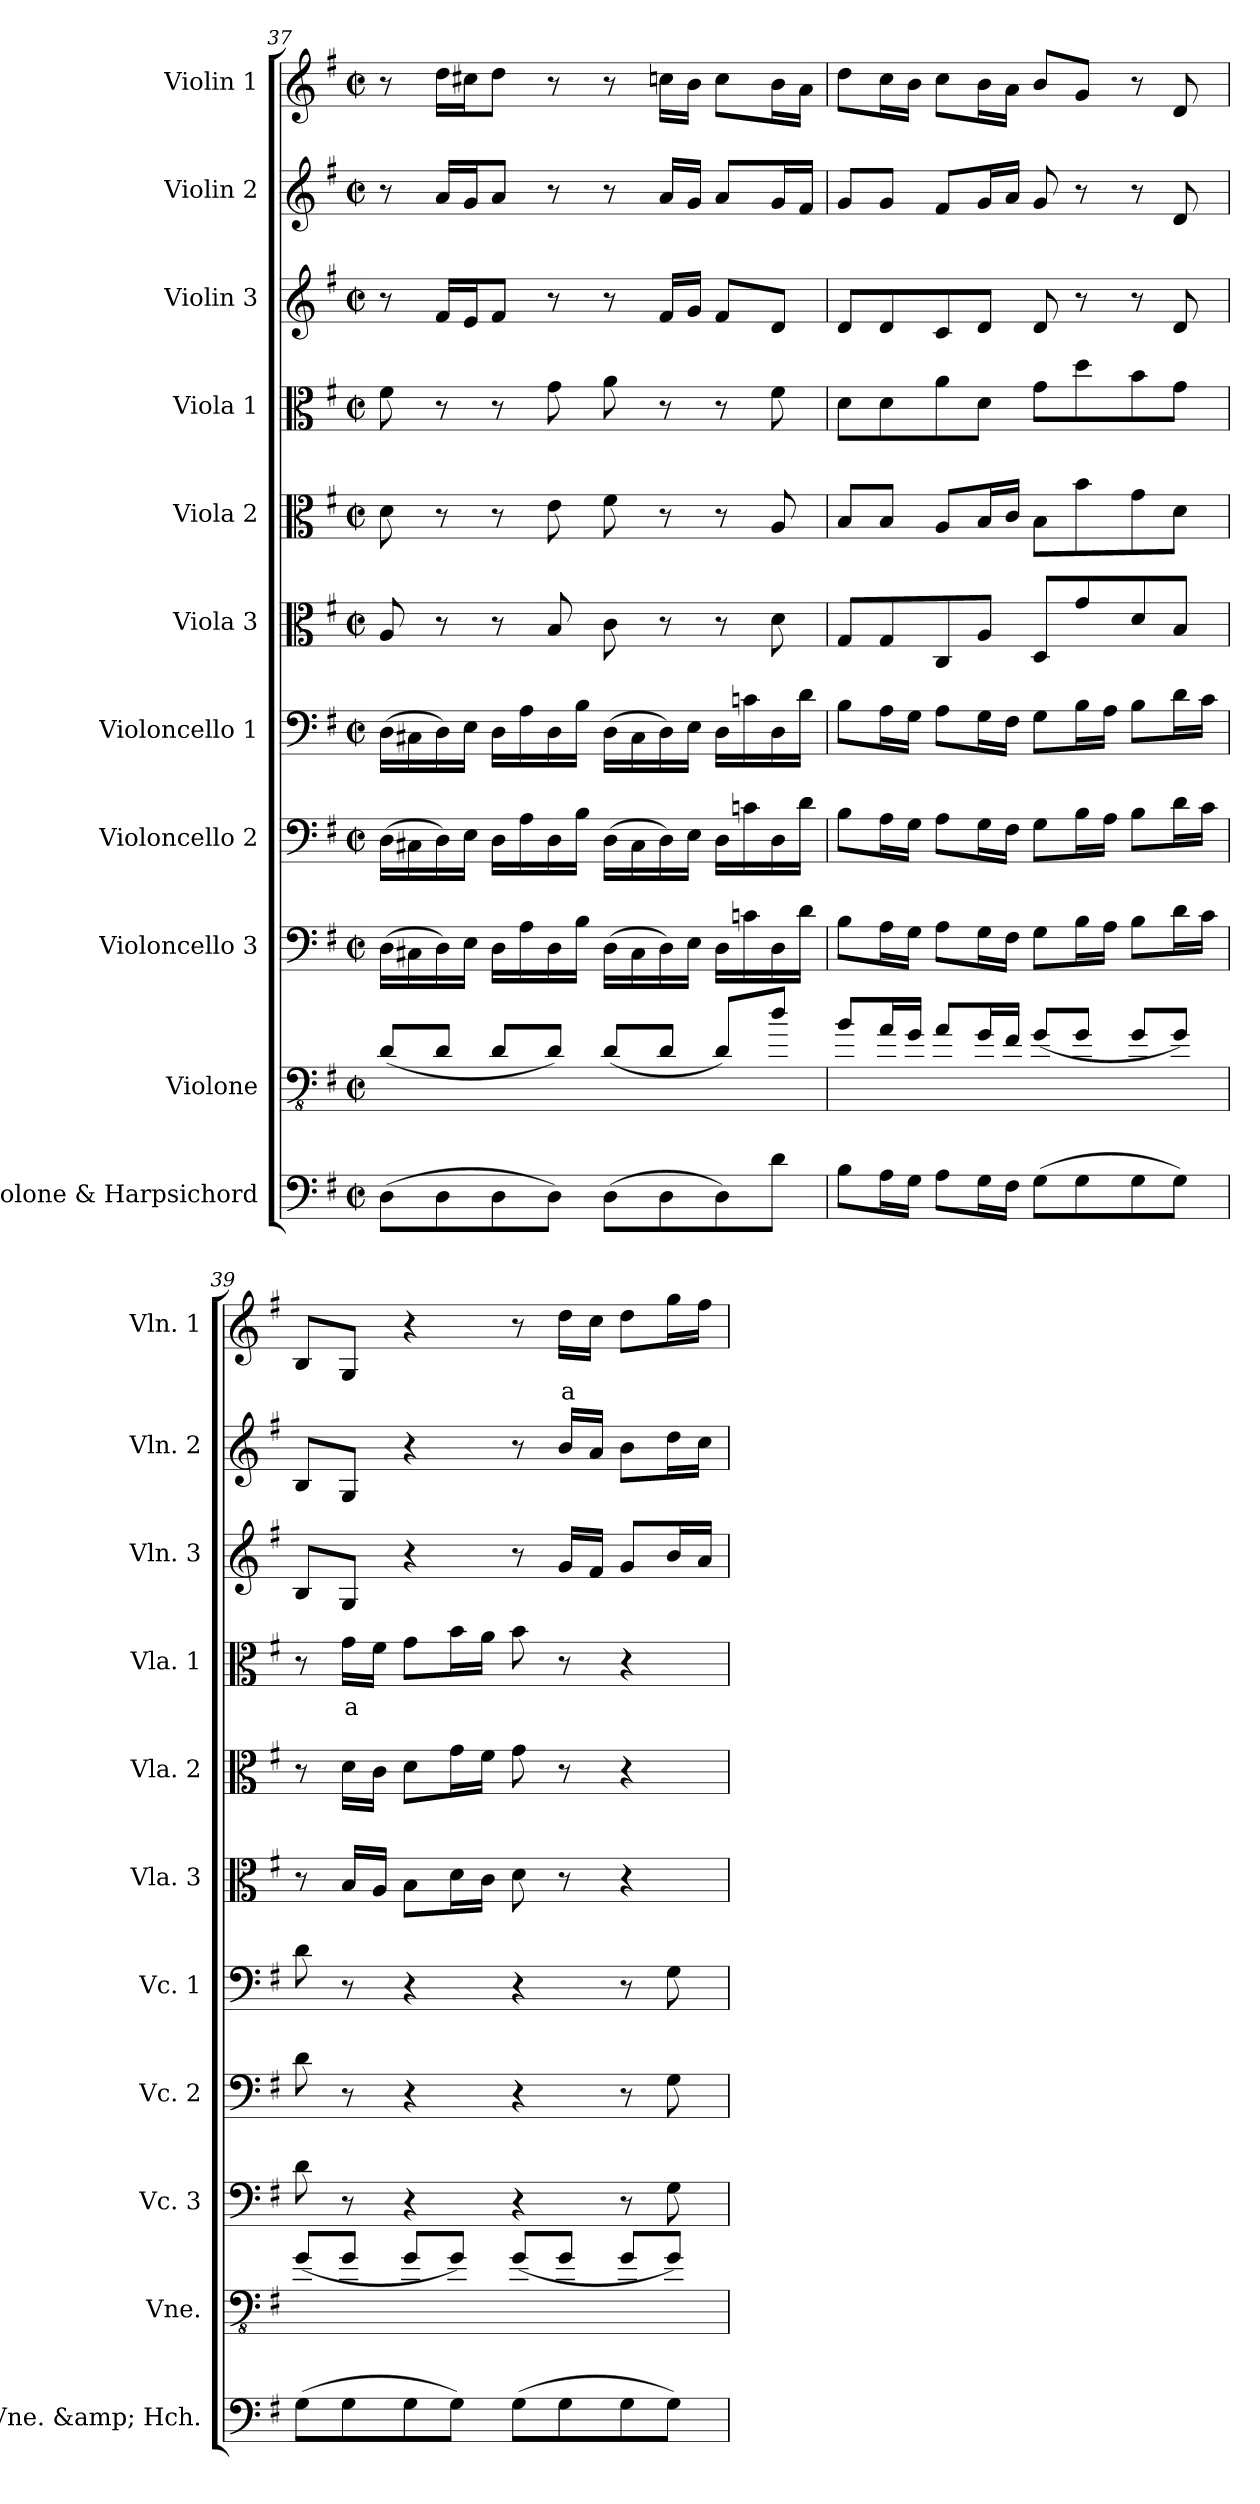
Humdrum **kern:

**kern	**kern	**kern	**kern	**kern	**kern	**kern	**kern	**text	**kern	**kern	**kern	**text
*part11	*part10	*part9	*part8	*part7	*part6	*part5	*part4	*part4	*part3	*part2	*part1	*part1
*staff11	*staff10	*staff9	*staff8	*staff7	*staff6	*staff5	*staff4	*staff4	*staff3	*staff2	*staff1	*staff1
*I"Violone &amp; Harpsichord	*I"Violone	*I"Violoncello 3	*I"Violoncello 2	*I"Violoncello 1	*I"Viola 3	*I"Viola 2	*I"Viola 1	*	*I"Violin 3	*I"Violin 2	*I"Violin 1	*
*I'Vne. &amp; Hch.	*I'Vne.	*I'Vc. 3	*I'Vc. 2	*I'Vc. 1	*I'Vla. 3	*I'Vla. 2	*I'Vla. 1	*	*I'Vln. 3	*I'Vln. 2	*I'Vln. 1	*
*clefF4	*clefFv4	*clefF4	*clefF4	*clefF4	*clefC3	*clefC3	*clefC3	*	*clefG2	*clefG2	*clefG2	*
*	*ITrd7c12	*	*	*	*	*	*	*	*	*	*	*
*k[f#]	*k[f#]	*k[f#]	*k[f#]	*k[f#]	*k[f#]	*k[f#]	*k[f#]	*	*k[f#]	*k[f#]	*k[f#]	*
*M4/4	*M4/4	*M4/4	*M4/4	*M4/4	*M4/4	*M4/4	*M4/4	*	*M4/4	*M4/4	*M4/4	*
*met(c|)	*met(c|)	*met(c|)	*met(c|)	*met(c|)	*met(c|)	*met(c|)	*met(c|)	*	*met(c|)	*met(c|)	*met(c|)	*
=37	=37	=37	=37	=37	=37	=37	=37	=37	=37	=37	=37	=37
(8D\L	(8DD/L	(16D\LL	(16D\LL	(16D\LL	8A/	8d\	8f#\	.	8r	8r	8r	.
.	.	16C#X\	16C#X\	16C#X\	.	.	.	.	.	.	.	.
8D\	8DD/J	16D\)	16D\)	16D\)	8r	8r	8r	.	16f#/LL	16a/LL	16dd\LL	.
.	.	16E\JJ	16E\JJ	16E\JJ	.	.	.	.	16e/J	16g/J	16cc#X\J	.
8D\	8DD/L	16D\LL	16D\LL	16D\LL	8r	8r	8r	.	8f#/J	8a/J	8dd\J	.
.	.	16A\	16A\	16A\	.	.	.	.	.	.	.	.
8D\J)	8DD/J)	16D\	16D\	16D\	8B/	8e\	8g\	.	8r	8r	8r	.
.	.	16B\JJ	16B\JJ	16B\JJ	.	.	.	.	.	.	.	.
(8D\L	(8DD/L	(16D\LL	(16D\LL	(16D\LL	8c\	8f#\	8a\	.	8r	8r	8r	.
.	.	16C#\	16C#\	16C#\	.	.	.	.	.	.	.	.
8D\	8DD/J	16D\)	16D\)	16D\)	8r	8r	8r	.	16f#/LL	16a/LL	16ccn\LL	.
.	.	16E\JJ	16E\JJ	16E\JJ	.	.	.	.	16g/JJ	16g/JJ	16b\JJ	.
8D\)	8DD/L)	16D\LL	16D\LL	16D\LL	8r	8r	8r	.	8f#/L	8a/L	8cc\L	.
.	.	16cn\	16cn\	16cn\	.	.	.	.	.	.	.	.
8d\J	8D/J	16D\	16D\	16D\	8d\	8A/	8f#\	.	8d/J	16g/L	16b\L	.
.	.	16d\JJ	16d\JJ	16d\JJ	.	.	.	.	.	16f#/JJ	16a\JJ	.
=38	=38	=38	=38	=38	=38	=38	=38	=38	=38	=38	=38	=38
8B\L	8BB/L	8B\L	8B\L	8B\L	8G/L	8B/L	8d\L	.	8d/L	8g/L	8dd\L	.
16A\L	16AA/L	16A\L	16A\L	16A\L	8G/	8B/J	8d\	.	8d/	8g/J	16cc\L	.
16G\JJ	16GG/JJ	16G\JJ	16G\JJ	16G\JJ	.	.	.	.	.	.	16b\JJ	.
8A\L	8AA/L	8A\L	8A\L	8A\L	8C/	8A/L	8a\	.	8c/	8f#/L	8cc\L	.
16G\L	16GG/L	16G\L	16G\L	16G\L	8A/J	16B/L	8d\J	.	8d/J	16g/L	16b\L	.
16F#\JJ	16FF#/JJ	16F#\JJ	16F#\JJ	16F#\JJ	.	16c/JJ	.	.	.	16a/JJ	16a\JJ	.
(8G\L	(8GG/L	8G\L	8G\L	8G\L	8D/L	8B\L	8g\L	.	8d/	8g/	8b/L	.
8G\	8GG/J	16B\L	16B\L	16B\L	8g/	8b\	8dd\	.	8r	8r	8g/J	.
.	.	16A\JJ	16A\JJ	16A\JJ	.	.	.	.	.	.	.	.
8G\	8GG/L	8B\L	8B\L	8B\L	8d/	8g\	8b\	.	8r	8r	8r	.
8G\J)	8GG/J)	16d\L	16d\L	16d\L	8B/J	8d\J	8g\J	.	8d/	8d/	8d/	.
.	.	16c\JJ	16c\JJ	16c\JJ	.	.	.	.	.	.	.	.
=39	=39	=39	=39	=39	=39	=39	=39	=39	=39	=39	=39	=39
(8G\L	(8GG/L	8d\	8d\	8d\	8r	8r	8r	.	8B/L	8B/L	8B/L	.
!	!	!	!	!	!	!	!	!LO:LY:color=#FF0000	!	!	!	!
8G\	8GG/J	8r	8r	8r	16B/LL	16d\LL	16g\LL	a	8G/J	8G/J	8G/J	.
.	.	.	.	.	16A/JJ	16c\JJ	16f#\JJ	.	.	.	.	.
8G\	8GG/L	4r	4r	4r	8B\L	8d\L	8g\L	.	4r	4r	4r	.
8G\J)	8GG/J)	.	.	.	16d\L	16g\L	16b\L	.	.	.	.	.
.	.	.	.	.	16c\JJ	16f#\JJ	16a\JJ	.	.	.	.	.
(8G\L	(8GG/L	4r	4r	4r	8d\	8g\	8b\	.	8r	8r	8r	.
!	!	!	!	!	!	!	!	!	!	!	!	!LO:LY:color=#FF0000
8G\	8GG/J	.	.	.	8r	8r	8r	.	16g/LL	16b/LL	16dd\LL	a
.	.	.	.	.	.	.	.	.	16f#/JJ	16a/JJ	16cc\JJ	.
8G\	8GG/L	8r	8r	8r	4r	4r	4r	.	8g/L	8b\L	8dd\L	.
8G\J)	8GG/J)	8G\	8G\	8G\	.	.	.	.	16b/L	16dd\L	16gg\L	.
.	.	.	.	.	.	.	.	.	16a/JJ	16cc\JJ	16ff#\JJ	.
=	=	=	=	=	=	=	=	=	=	=	=	=
*-	*-	*-	*-	*-	*-	*-	*-	*-	*-	*-	*-	*-
